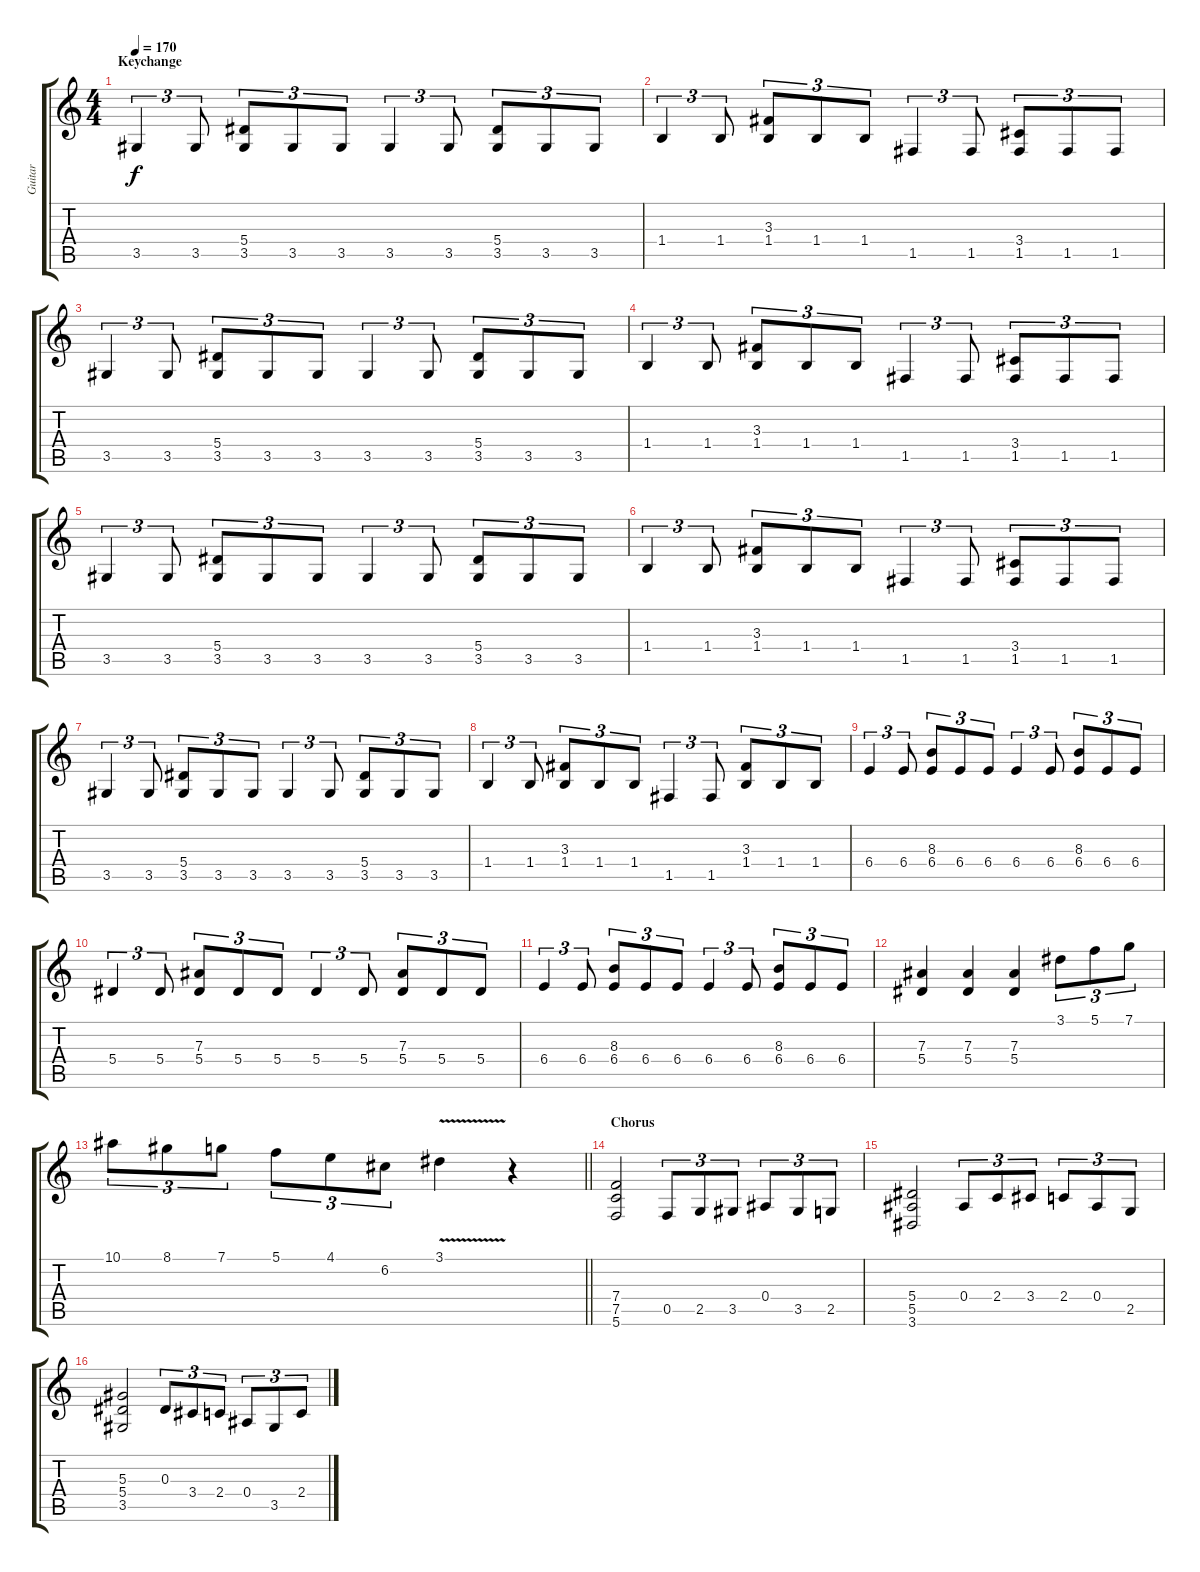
\track ("Guitar" "Guitar") {instrument distortionguitar}
\staff {score tabs}
\tuning (C4 G3 Eb3 Bb2 F2 C2) {hide}
\ts (4 4)
\section ("" "Keychange")
\tempo 170
\clef g2
\ks c
3.5.4{tu (3 2) dy f} 3.5.8{tu (3 2)} (5.4 3.5).8{tu (3 2)} 3.5.8{tu (3 2)} 3.5.8{tu (3 2)} 3.5.4{tu (3 2)} 3.5.8{tu (3 2)} (5.4 3.5).8{tu (3 2)} 3.5.8{tu (3 2)} 3.5.8{tu (3 2)} |
1.4.4{tu (3 2)} 1.4.8{tu (3 2)} (3.3 1.4).8{tu (3 2)} 1.4.8{tu (3 2)} 1.4.8{tu (3 2)} 1.5.4{tu (3 2)} 1.5.8{tu (3 2)} (3.4 1.5).8{tu (3 2)} 1.5.8{tu (3 2)} 1.5.8{tu (3 2)} |
3.5.4{tu (3 2)} 3.5.8{tu (3 2)} (5.4 3.5).8{tu (3 2)} 3.5.8{tu (3 2)} 3.5.8{tu (3 2)} 3.5.4{tu (3 2)} 3.5.8{tu (3 2)} (5.4 3.5).8{tu (3 2)} 3.5.8{tu (3 2)} 3.5.8{tu (3 2)} |
1.4.4{tu (3 2)} 1.4.8{tu (3 2)} (3.3 1.4).8{tu (3 2)} 1.4.8{tu (3 2)} 1.4.8{tu (3 2)} 1.5.4{tu (3 2)} 1.5.8{tu (3 2)} (3.4 1.5).8{tu (3 2)} 1.5.8{tu (3 2)} 1.5.8{tu (3 2)} |
3.5.4{tu (3 2)} 3.5.8{tu (3 2)} (5.4 3.5).8{tu (3 2)} 3.5.8{tu (3 2)} 3.5.8{tu (3 2)} 3.5.4{tu (3 2)} 3.5.8{tu (3 2)} (5.4 3.5).8{tu (3 2)} 3.5.8{tu (3 2)} 3.5.8{tu (3 2)} |
1.4.4{tu (3 2)} 1.4.8{tu (3 2)} (3.3 1.4).8{tu (3 2)} 1.4.8{tu (3 2)} 1.4.8{tu (3 2)} 1.5.4{tu (3 2)} 1.5.8{tu (3 2)} (3.4 1.5).8{tu (3 2)} 1.5.8{tu (3 2)} 1.5.8{tu (3 2)} |
3.5.4{tu (3 2)} 3.5.8{tu (3 2)} (5.4 3.5).8{tu (3 2)} 3.5.8{tu (3 2)} 3.5.8{tu (3 2)} 3.5.4{tu (3 2)} 3.5.8{tu (3 2)} (5.4 3.5).8{tu (3 2)} 3.5.8{tu (3 2)} 3.5.8{tu (3 2)} |
1.4.4{tu (3 2)} 1.4.8{tu (3 2)} (3.3 1.4).8{tu (3 2)} 1.4.8{tu (3 2)} 1.4.8{tu (3 2)} 1.5.4{tu (3 2)} 1.5.8{tu (3 2)} (3.3 1.4).8{tu (3 2)} 1.4.8{tu (3 2)} 1.4.8{tu (3 2)} |
6.4.4{tu (3 2)} 6.4.8{tu (3 2)} (8.3 6.4).8{tu (3 2)} 6.4.8{tu (3 2)} 6.4.8{tu (3 2)} 6.4.4{tu (3 2)} 6.4.8{tu (3 2)} (8.3 6.4).8{tu (3 2)} 6.4.8{tu (3 2)} 6.4.8{tu (3 2)} |
5.4.4{tu (3 2)} 5.4.8{tu (3 2)} (7.3 5.4).8{tu (3 2)} 5.4.8{tu (3 2)} 5.4.8{tu (3 2)} 5.4.4{tu (3 2)} 5.4.8{tu (3 2)} (7.3 5.4).8{tu (3 2)} 5.4.8{tu (3 2)} 5.4.8{tu (3 2)} |
6.4.4{tu (3 2)} 6.4.8{tu (3 2)} (8.3 6.4).8{tu (3 2)} 6.4.8{tu (3 2)} 6.4.8{tu (3 2)} 6.4.4{tu (3 2)} 6.4.8{tu (3 2)} (8.3 6.4).8{tu (3 2)} 6.4.8{tu (3 2)} 6.4.8{tu (3 2)} |
(7.3 5.4).4 (7.3 5.4).4 (7.3 5.4).4 3.1.8{tu (3 2)} 5.1.8{tu (3 2)} 7.1.8{tu (3 2)} |
\barLineRight lightlight
10.1.8{tu (3 2)} 8.1.8{tu (3 2)} 7.1.8{tu (3 2)} 5.1.8{tu (3 2)} 4.1.8{tu (3 2)} 6.2.8{tu (3 2)} 3.1{v}.4 r.4 |
\section ("" "Chorus")
(7.4 7.5 5.6).2 0.5.8{tu (3 2)} 2.5.8{tu (3 2)} 3.5.8{tu (3 2)} 0.4.8{tu (3 2)} 3.5.8{tu (3 2)} 2.5.8{tu (3 2)} |
(5.4 5.5 3.6).2 0.4.8{tu (3 2)} 2.4.8{tu (3 2)} 3.4.8{tu (3 2)} 2.4.8{tu (3 2)} 0.4.8{tu (3 2)} 2.5.8{tu (3 2)} |
(5.3 5.4 3.5).2 0.3.8{tu (3 2)} 3.4.8{tu (3 2)} 2.4.8{tu (3 2)} 0.4.8{tu (3 2)} 3.5.8{tu (3 2)} 2.4.8{tu (3 2)}
